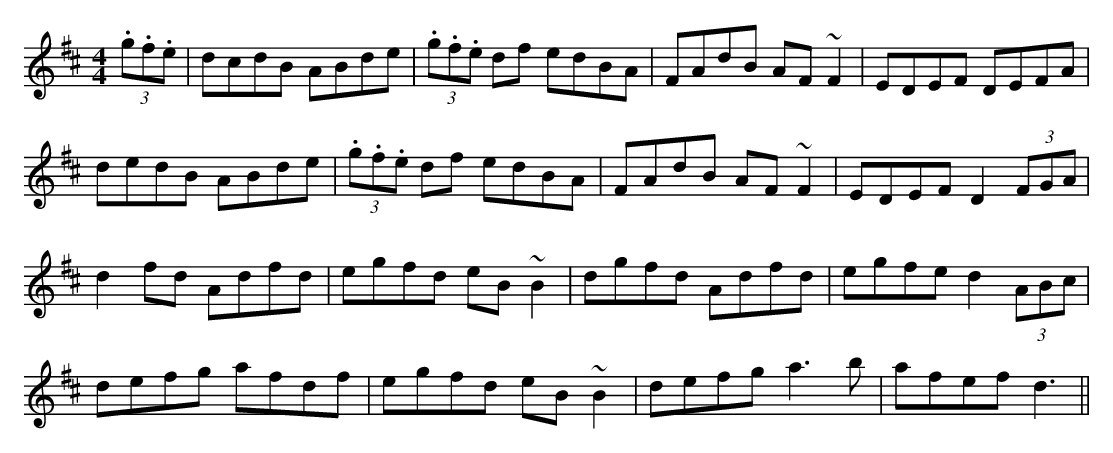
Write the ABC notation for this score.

X:1
M:4/4
K:D
(3.g.f.e|dcdB ABde|(3.g.f.e df edBA|FAdB AF ~F2|EDEF DEFA|
dedB ABde|(3.g.f.e df edBA|FAdB AF ~F2|EDEF D2 (3FGA|
d2 fd Adfd|egfd eB ~B2|dgfd Adfd|egfe d2 (3ABc|
defg afdf|egfd eB ~B2|defg a3b|afef d3||
